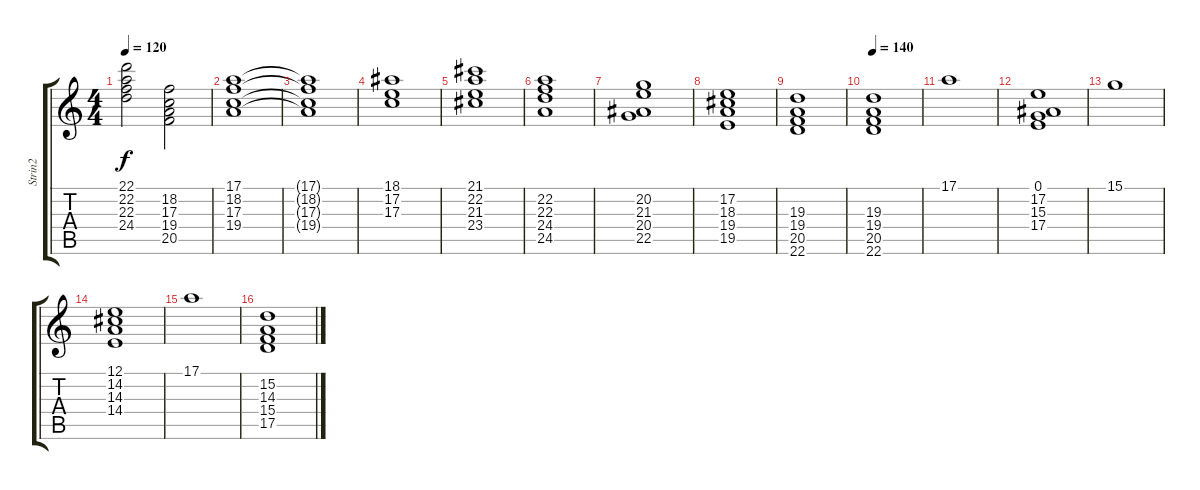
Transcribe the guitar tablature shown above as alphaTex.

\track ("Strin2" "Strin2") {instrument stringensemble2}
\staff {score tabs}
\tuning (E4 B3 G3 D3 A2 E2) {hide}
\ts (4 4)
\tempo 120
\clef g2
\ks c
(22.1 22.2 22.3 24.4).2{dy f} (18.2 17.3 19.4 20.5).2 |
(17.1 18.2 17.3 19.4).1 |
(17.1{t} 18.2{t} 17.3{t} 19.4{t}).1 |
(18.1 17.2 17.3).1 |
(21.1 22.2 21.3 23.4).1 |
(22.2 22.3 24.4 24.5).1 |
(20.2 21.3 20.4 22.5).1 |
(17.2 18.3 19.4 19.5).1 |
(19.3 19.4 20.5 22.6).1 |
\tempo 140
(19.3 19.4 20.5 22.6).1 |
17.1.1 |
(0.1 17.2 15.3 17.4).1 |
15.1.1 |
(12.1 14.2 14.3 14.4).1 |
17.1.1 |
(15.2 14.3 15.4 17.5).1
